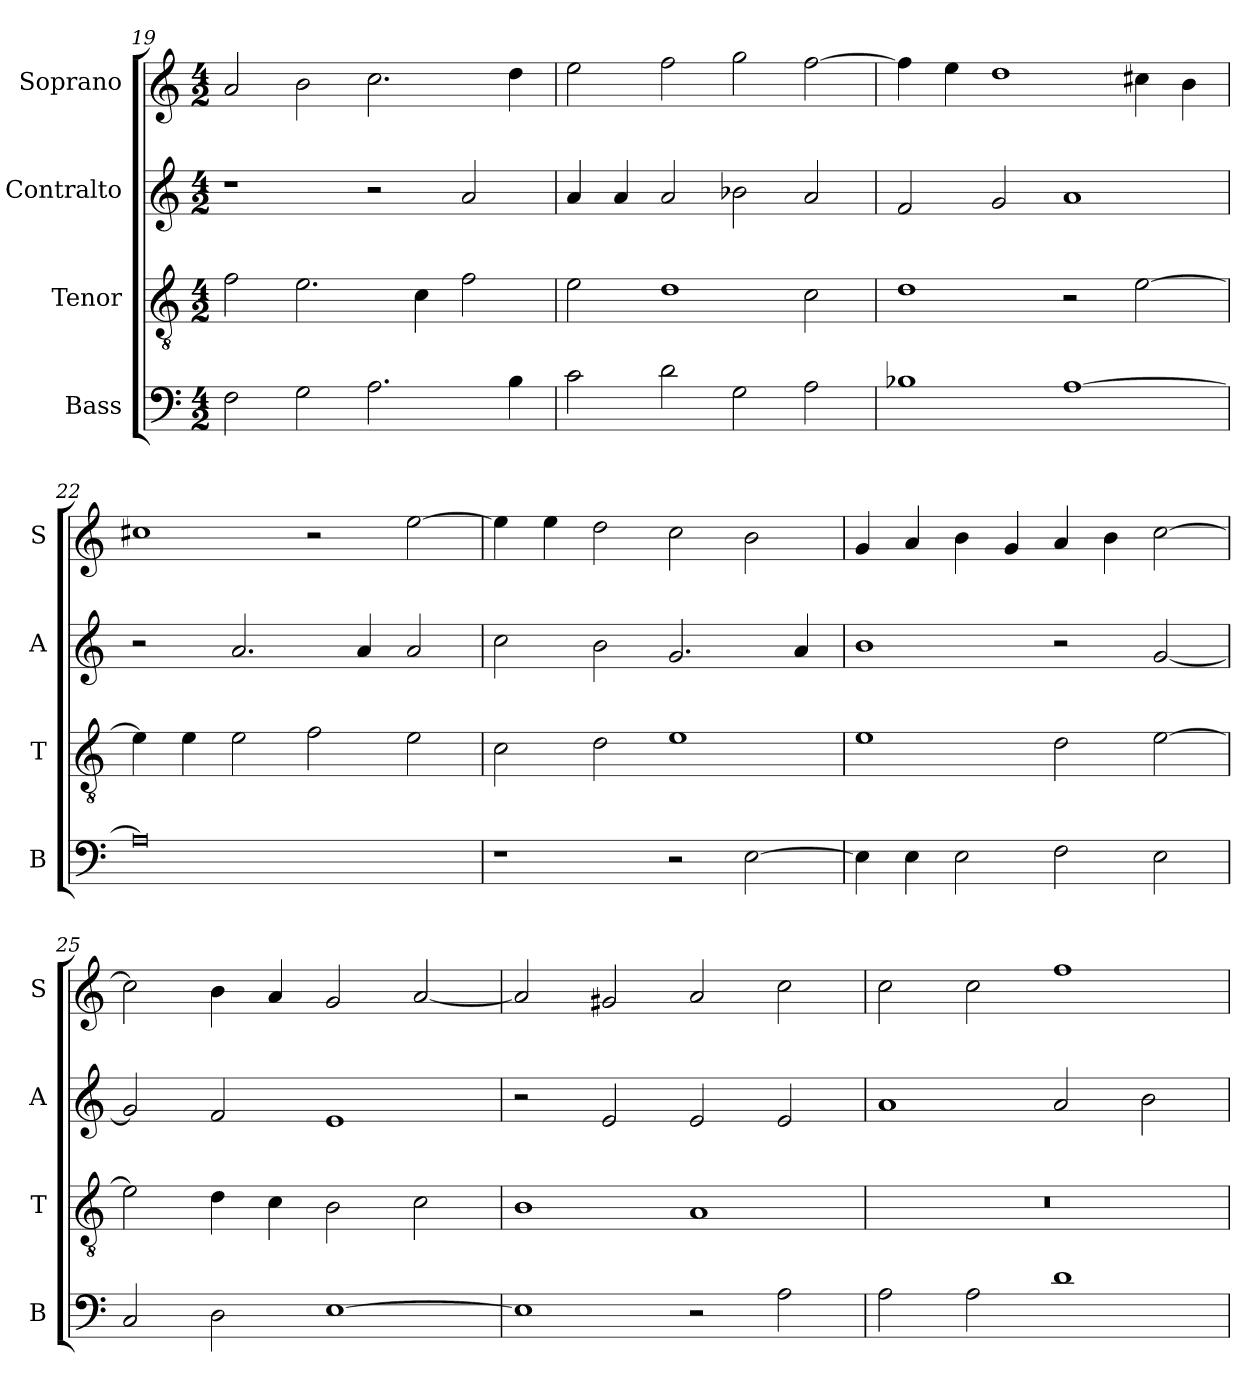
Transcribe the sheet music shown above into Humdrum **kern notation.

**kern	**kern	**kern	**kern
*part4	*part3	*part2	*part1
*staff4	*staff3	*staff2	*staff1
*I"Bass	*I"Tenor	*I"Contralto	*I"Soprano
*I'B	*I'T	*I'A	*I'S
*clefF4	*clefGv2	*clefG2	*clefG2
*k[]	*k[]	*k[]	*k[]
*A:aeo	*A:aeo	*A:aeo	*A:aeo
*M4/2	*M4/2	*M4/2	*M4/2
=19	=19	=19	=19
2F	2f	1r	2a
2G	2.e	.	2b
2.A	.	2r	2.cc
.	4c	.	.
.	2f	2a	.
4B	.	.	4dd
=20	=20	=20	=20
2c	2e	4a	2ee
.	.	4a	.
2d	1d	2a	2ff
2G	.	2b-X	2gg
2A	2c	2a	[2ff
=21	=21	=21	=21
1B-X	1d	2f	4ff]
.	.	.	4ee
.	.	2g	1dd
[1A	2r	1a	.
.	[2e	.	4cc#X
.	.	.	4b
=22	=22	=22	=22
0A]	4e]	2r	1cc#X
.	4e	.	.
.	2e	2.a	.
.	2f	.	2r
.	.	4a	.
.	2e	2a	[2ee
=23	=23	=23	=23
1r	2c	2cc	4ee]
.	.	.	4ee
.	2d	2b	2dd
2r	1e	2.g	2cc
[2E	.	.	2b
.	.	4a	.
=24	=24	=24	=24
4E]	1e	1b	4g
4E	.	.	4a
2E	.	.	4b
.	.	.	4g
2F	2d	2r	4a
.	.	.	4b
2E	[2e	[2g	[2cc
=25	=25	=25	=25
2C	2e]	2g]	2cc]
2D	4d	2f	4b
.	4c	.	4a
[1E	2B	1e	2g
.	2c	.	[2a
=26	=26	=26	=26
1E]	1B	2r	2a]
.	.	2e	2g#X
2r	1A	2e	2a
2A	.	2e	2cc
=27	=27	=27	=27
2A	0r	1a	2cc
2A	.	.	2cc
1d	.	2a	1ff
.	.	2b	.
=	=	=	=
*-	*-	*-	*-
